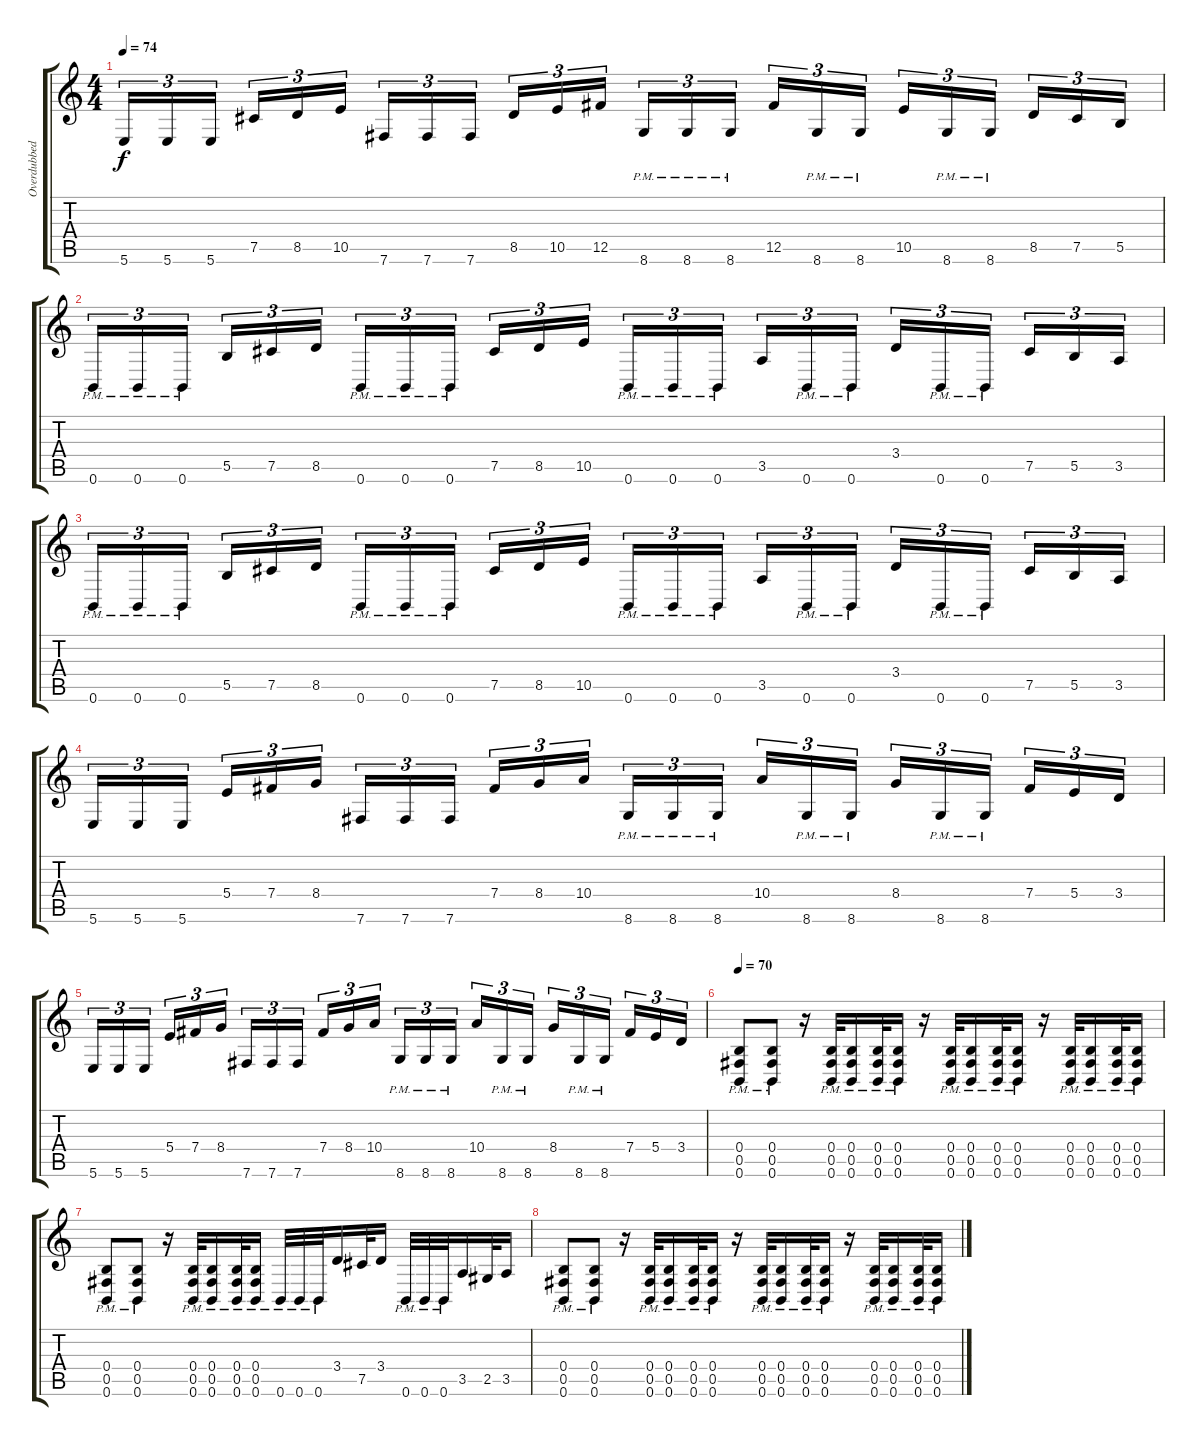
\track ("Overdubbed Right Guitar" "Overdubbed") {instrument distortionguitar}
\staff {score tabs}
\tuning (Db4 Ab3 E3 B2 Gb2 B1) {hide}
\ts (4 4)
\tempo 74
\clef g2
\ks c
5.6.16{tu (3 2) dy f} 5.6.16{tu (3 2)} 5.6.16{tu (3 2)} 7.5.16{tu (3 2)} 8.5.16{tu (3 2)} 10.5.16{tu (3 2)} 7.6.16{tu (3 2)} 7.6.16{tu (3 2)} 7.6.16{tu (3 2)} 8.5.16{tu (3 2)} 10.5.16{tu (3 2)} 12.5.16{tu (3 2)} 8.6{pm}.16{tu (3 2)} 8.6{pm}.16{tu (3 2)} 8.6{pm}.16{tu (3 2)} 12.5.16{tu (3 2)} 8.6{pm}.16{tu (3 2)} 8.6{pm}.16{tu (3 2)} 10.5.16{tu (3 2)} 8.6{pm}.16{tu (3 2)} 8.6{pm}.16{tu (3 2)} 8.5.16{tu (3 2)} 7.5.16{tu (3 2)} 5.5.16{tu (3 2)} |
0.6{pm}.16{tu (3 2)} 0.6{pm}.16{tu (3 2)} 0.6{pm}.16{tu (3 2)} 5.5.16{tu (3 2)} 7.5.16{tu (3 2)} 8.5.16{tu (3 2)} 0.6{pm}.16{tu (3 2)} 0.6{pm}.16{tu (3 2)} 0.6{pm}.16{tu (3 2)} 7.5.16{tu (3 2)} 8.5.16{tu (3 2)} 10.5.16{tu (3 2)} 0.6{pm}.16{tu (3 2)} 0.6{pm}.16{tu (3 2)} 0.6{pm}.16{tu (3 2)} 3.5.16{tu (3 2)} 0.6{pm}.16{tu (3 2)} 0.6{pm}.16{tu (3 2)} 3.4.16{tu (3 2)} 0.6{pm}.16{tu (3 2)} 0.6{pm}.16{tu (3 2)} 7.5.16{tu (3 2)} 5.5.16{tu (3 2)} 3.5.16{tu (3 2)} |
0.6{pm}.16{tu (3 2)} 0.6{pm}.16{tu (3 2)} 0.6{pm}.16{tu (3 2)} 5.5.16{tu (3 2)} 7.5.16{tu (3 2)} 8.5.16{tu (3 2)} 0.6{pm}.16{tu (3 2)} 0.6{pm}.16{tu (3 2)} 0.6{pm}.16{tu (3 2)} 7.5.16{tu (3 2)} 8.5.16{tu (3 2)} 10.5.16{tu (3 2)} 0.6{pm}.16{tu (3 2)} 0.6{pm}.16{tu (3 2)} 0.6{pm}.16{tu (3 2)} 3.5.16{tu (3 2)} 0.6{pm}.16{tu (3 2)} 0.6{pm}.16{tu (3 2)} 3.4.16{tu (3 2)} 0.6{pm}.16{tu (3 2)} 0.6{pm}.16{tu (3 2)} 7.5.16{tu (3 2)} 5.5.16{tu (3 2)} 3.5.16{tu (3 2)} |
5.6.16{tu (3 2)} 5.6.16{tu (3 2)} 5.6.16{tu (3 2)} 5.4.16{tu (3 2)} 7.4.16{tu (3 2)} 8.4.16{tu (3 2)} 7.6.16{tu (3 2)} 7.6.16{tu (3 2)} 7.6.16{tu (3 2)} 7.4.16{tu (3 2)} 8.4.16{tu (3 2)} 10.4.16{tu (3 2)} 8.6{pm}.16{tu (3 2)} 8.6{pm}.16{tu (3 2)} 8.6{pm}.16{tu (3 2)} 10.4.16{tu (3 2)} 8.6{pm}.16{tu (3 2)} 8.6{pm}.16{tu (3 2)} 8.4.16{tu (3 2)} 8.6{pm}.16{tu (3 2)} 8.6{pm}.16{tu (3 2)} 7.4.16{tu (3 2)} 5.4.16{tu (3 2)} 3.4.16{tu (3 2)} |
5.6.16{tu (3 2)} 5.6.16{tu (3 2)} 5.6.16{tu (3 2)} 5.4.16{tu (3 2)} 7.4.16{tu (3 2)} 8.4.16{tu (3 2)} 7.6.16{tu (3 2)} 7.6.16{tu (3 2)} 7.6.16{tu (3 2)} 7.4.16{tu (3 2)} 8.4.16{tu (3 2)} 10.4.16{tu (3 2)} 8.6{pm}.16{tu (3 2)} 8.6{pm}.16{tu (3 2)} 8.6{pm}.16{tu (3 2)} 10.4.16{tu (3 2)} 8.6{pm}.16{tu (3 2)} 8.6{pm}.16{tu (3 2)} 8.4.16{tu (3 2)} 8.6{pm}.16{tu (3 2)} 8.6{pm}.16{tu (3 2)} 7.4.16{tu (3 2)} 5.4.16{tu (3 2)} 3.4.16{tu (3 2)} |
\tempo 70
(0.4{pm} 0.5{pm} 0.6{pm}).8 (0.4{pm} 0.5{pm} 0.6{pm}).8 r.16 (0.4{pm} 0.5{pm} 0.6{pm}).32 (0.4{pm} 0.5{pm} 0.6{pm}).16 (0.4{pm} 0.5{pm} 0.6{pm}).32 (0.4{pm} 0.5{pm} 0.6{pm}).16 r.16 (0.4{pm} 0.5{pm} 0.6{pm}).32 (0.4{pm} 0.5{pm} 0.6{pm}).16 (0.4{pm} 0.5{pm} 0.6{pm}).32 (0.4{pm} 0.5{pm} 0.6{pm}).16 r.16 (0.4{pm} 0.5{pm} 0.6{pm}).32 (0.4{pm} 0.5{pm} 0.6{pm}).16 (0.4{pm} 0.5{pm} 0.6{pm}).32 (0.4{pm} 0.5{pm} 0.6{pm}).16 |
(0.4{pm} 0.5{pm} 0.6{pm}).8 (0.4{pm} 0.5{pm} 0.6{pm}).8 r.16 (0.4{pm} 0.5{pm} 0.6{pm}).32 (0.4{pm} 0.5{pm} 0.6{pm}).16 (0.4{pm} 0.5{pm} 0.6{pm}).32 (0.4{pm} 0.5{pm} 0.6).16 0.6{pm}.32 0.6{pm}.32 0.6{pm}.32 3.4.16 7.5.32 3.4.16 0.6{pm}.32 0.6{pm}.32 0.6{pm}.32 3.5.16 2.5.32 3.5.16 |
(0.4{pm} 0.5{pm} 0.6{pm}).8 (0.4{pm} 0.5{pm} 0.6{pm}).8 r.16 (0.4{pm} 0.5{pm} 0.6{pm}).32 (0.4{pm} 0.5{pm} 0.6{pm}).16 (0.4{pm} 0.5{pm} 0.6{pm}).32 (0.4{pm} 0.5{pm} 0.6{pm}).16 r.16 (0.4{pm} 0.5{pm} 0.6{pm}).32 (0.4{pm} 0.5{pm} 0.6{pm}).16 (0.4{pm} 0.5{pm} 0.6{pm}).32 (0.4{pm} 0.5{pm} 0.6{pm}).16 r.16 (0.4{pm} 0.5{pm} 0.6{pm}).32 (0.4{pm} 0.5{pm} 0.6{pm}).16 (0.4{pm} 0.5{pm} 0.6{pm}).32 (0.4{pm} 0.5{pm} 0.6{pm}).16
